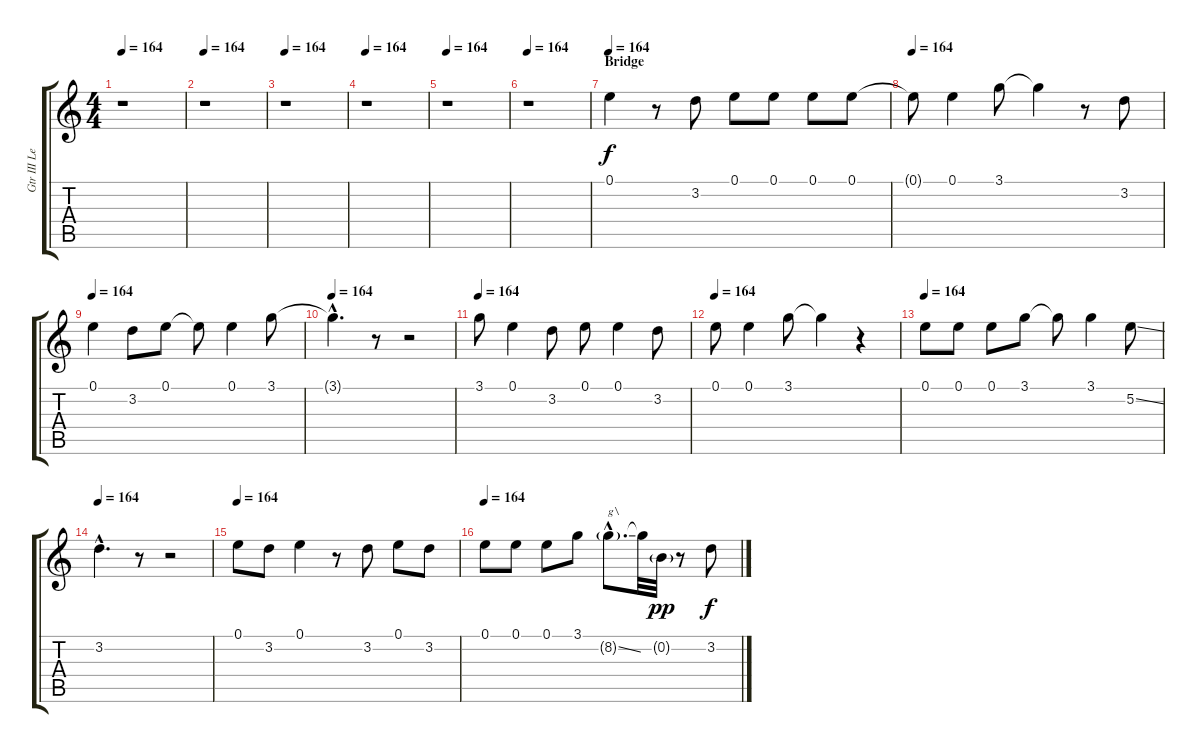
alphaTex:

\track ("Gtr III Lead & Voice " "Gtr III Le") {instrument overdrivenguitar}
\staff {score tabs}
\tuning (E4 B3 G3 D3 A2 E2) {hide}
\ts (4 4)
\tempo 164
\clef g2
\ks c
r.1{dy pp} |
\tempo 164
r.1 |
\tempo 164
r.1 |
\tempo 164
r.1 |
\tempo 164
r.1 |
\tempo 164
r.1 |
\section ("" "Bridge")
\tempo 164
0.1.4{dy f} r.8 3.2.8 0.1.8 0.1.8 0.1.8 0.1.8 |
\tempo 164
0.1{t}.8 0.1.4 3.1.8 3.1{t}.4 r.8 3.2.8 |
\tempo 164
0.1.4 3.2.8 0.1.8 0.1{t}.8 0.1.4 3.1.8 |
\tempo 164
3.1{hac t}.4{d} r.8 r.2 |
\tempo 164
3.1.8 0.1.4 3.2.8 0.1.8 0.1.4 3.2.8 |
\tempo 164
0.1.8 0.1.4 3.1.8 3.1{t}.4 r.4 |
\tempo 164
0.1.8 0.1.8 0.1.8 3.1.8 3.1{t}.8 3.1.4 5.2{ss}.8 |
\tempo 164
3.2{hac}.4{d} r.8 r.2 |
\tempo 164
0.1.8 3.2.8 0.1.4 r.8 3.2.8 0.1.8 3.2.8 |
\tempo 164
0.1.8 0.1.8 0.1.8 3.1.8 8.2{ss g hac}.8{d txt "g\\"} 8.2{t}.32 0.2{g}.32{dy pp} r.8 3.2.8{dy f}
